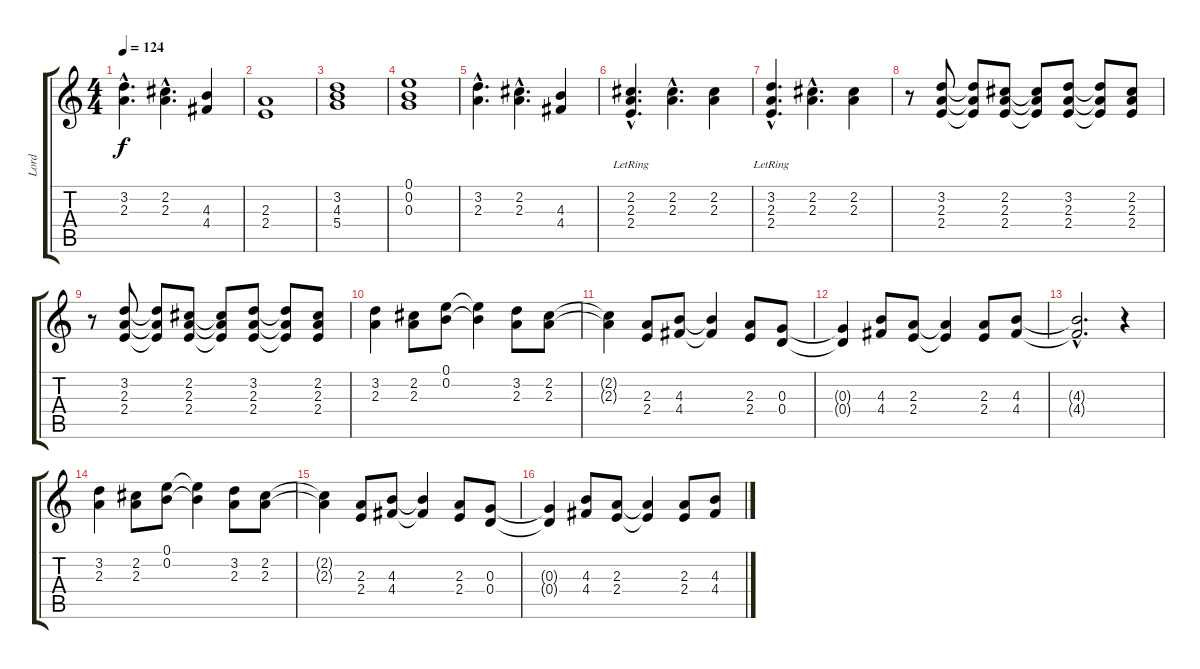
\track ("Lord" "Lord") {instrument drawbarorgan}
\staff {score tabs}
\tuning (E5 B4 G4 D4 A3 E3) {hide}
\ts (4 4)
\tempo 124
\clef g2
\ks c
(3.2{hac} 2.3{hac}).4{d dy f} (2.2{hac} 2.3{hac}).4{d} (4.3 4.4).4 |
(2.3 2.4).1 |
(3.2 4.3 5.4).1 |
(0.1 0.2 0.3).1 |
(3.2{hac} 2.3{hac}).4{d} (2.2{hac} 2.3{hac}).4{d} (4.3 4.4).4 |
(2.2{hac} 2.3{hac} 2.4{hac lr}).4{d} (2.2{hac} 2.3{hac}).4{d} (2.2 2.3).4 |
(3.2{hac} 2.3{hac} 2.4{hac lr}).4{d} (2.2{hac} 2.3{hac}).4{d} (2.2 2.3).4 |
r.8 (3.2 2.3 2.4).8 (3.2{t} 2.3{t} 2.4{t}).8 (2.2 2.3 2.4).8 (2.2{t} 2.3{t} 2.4{t}).8 (3.2 2.3 2.4).8 (3.2{t} 2.3{t} 2.4{t}).8 (2.2 2.3 2.4).8 |
r.8 (3.2 2.3 2.4).8 (3.2{t} 2.3{t} 2.4{t}).8 (2.2 2.3 2.4).8 (2.2{t} 2.3{t} 2.4{t}).8 (3.2 2.3 2.4).8 (3.2{t} 2.3{t} 2.4{t}).8 (2.2 2.3 2.4).8 |
(3.2 2.3).4 (2.2 2.3).8 (0.1 0.2).8 (0.1{t} 0.2{t}).4 (3.2 2.3).8 (2.2 2.3).8 |
(2.2{t} 2.3{t}).4 (2.3 2.4).8 (4.3 4.4).8 (4.3{t} 4.4{t}).4 (2.3 2.4).8 (0.3 0.4).8 |
(0.3{t} 0.4{t}).4 (4.3 4.4).8 (2.3 2.4).8 (2.3{t} 2.4{t}).4 (2.3 2.4).8 (4.3 4.4).8 |
(4.3{hac t} 4.4{hac t}).2{d} r.4 |
(3.2 2.3).4 (2.2 2.3).8 (0.1 0.2).8 (0.1{t} 0.2{t}).4 (3.2 2.3).8 (2.2 2.3).8 |
(2.2{t} 2.3{t}).4 (2.3 2.4).8 (4.3 4.4).8 (4.3{t} 4.4{t}).4 (2.3 2.4).8 (0.3 0.4).8 |
(0.3{t} 0.4{t}).4 (4.3 4.4).8 (2.3 2.4).8 (2.3{t} 2.4{t}).4 (2.3 2.4).8 (4.3 4.4).8
